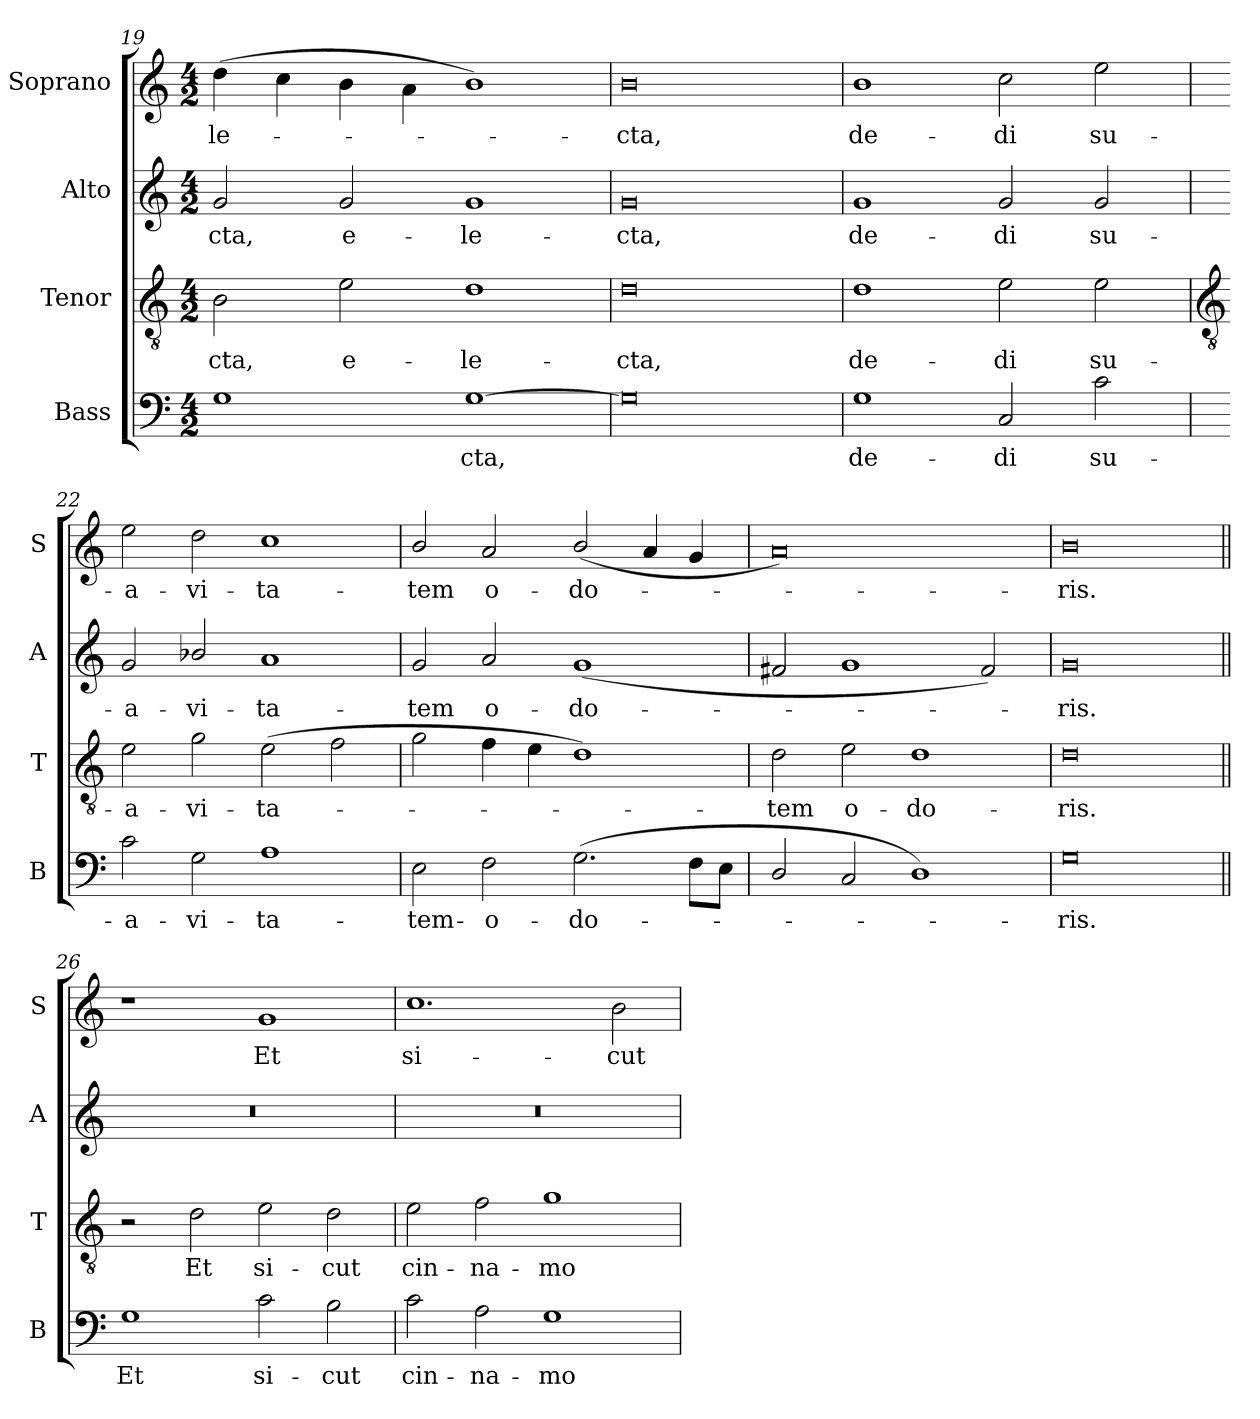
**kern	**text	**kern	**text	**kern	**text	**kern	**text
*part4	*part4	*part3	*part3	*part2	*part2	*part1	*part1
*staff4	*staff4	*staff3	*staff3	*staff2	*staff2	*staff1	*staff1
*I"Bass	*	*I"Tenor	*	*I"Alto	*	*I"Soprano	*
*I'B	*	*I'T	*	*I'A	*	*I'S	*
*clefF4	*	*clefGv2	*	*clefG2	*	*clefG2	*
*k[]	*	*k[]	*	*k[]	*	*k[]	*
*C:	*	*C:	*	*C:	*	*C:	*
*M4/2	*	*M4/2	*	*M4/2	*	*M4/2	*
=19	=19	=19	=19	=19	=19	=19	=19
!	!	!	!LO:LY:b	!	!LO:LY:b	!	!LO:LY:b
1G	.	2B	cta,	2g	cta,	(>4dd	-le-
.	.	.	.	.	.	4cc	.
!	!	!	!LO:LY:b	!	!LO:LY:b	!	!
.	.	2e	e-	2g	e-	4b\	.
.	.	.	.	.	.	4a\	.
!	!LO:LY:b	!	!LO:LY:b	!	!LO:LY:b	!	!
[1G	cta,	1d	-le-	1g	-le-	1b)	.
=20	=20	=20	=20	=20	=20	=20	=20
!	!	!	!LO:LY:b	!	!LO:LY:b	!	!LO:LY:b
0G]	.	0d	-cta,	0g	-cta,	0b	cta,
=21	=21	=21	=21	=21	=21	=21	=21
!	!LO:LY:b	!	!LO:LY:b	!	!LO:LY:b	!	!LO:LY:b
1G	de-	1d	de-	1g	de-	1b	de-
!	!LO:LY:b	!	!LO:LY:b	!	!LO:LY:b	!	!LO:LY:b
2C	-di	2e	-di	2g	-di	2cc	-di
!	!LO:LY:b	!	!LO:LY:b	!	!LO:LY:b	!	!LO:LY:b
2c	su-	2e	su-	2g	su-	2ee	su-
!!LO:LB:g=z
=22	=22	=22	=22	=22	=22	=22	=22
*	*	*clefGv2	*	*	*	*	*
!	!LO:LY:b	!	!LO:LY:b	!	!LO:LY:b	!	!LO:LY:b
2c	-a-	2e	-a-	2g	-a-	2ee	-a-
!	!LO:LY:b	!	!LO:LY:b	!	!LO:LY:b	!	!LO:LY:b
2G	-vi-	2g	-vi-	2b-X/	-vi-	2dd	-vi-
!	!LO:LY:b	!	!LO:LY:b	!	!LO:LY:b	!	!LO:LY:b
1A	-ta-	(>2e	-ta-	1a	-ta-	1cc	-ta-
.	.	2f	.	.	.	.	.
=23	=23	=23	=23	=23	=23	=23	=23
!	!LO:LY:b	!	!	!	!LO:LY:b	!	!LO:LY:b
2E	-tem-	2g	.	2g	-tem	2b/	-tem
!	!LO:LY:b	!	!	!	!LO:LY:b	!	!LO:LY:b
2F	-o-	4f	.	2a	o-	2a	o-
.	.	4e	.	.	.	.	.
!	!LO:LY:b	!	!	!	!LO:LY:b	!	!LO:LY:b
(>2.G	-do-	1d)	.	(<1g	-do-	(<2b/	-do-
.	.	.	.	.	.	4a	.
8FL	.	.	.	.	.	4g	.
8EJ	.	.	.	.	.	.	.
=24	=24	=24	=24	=24	=24	=24	=24
!	!	!	!LO:LY:b	!	!	!	!
2D/	.	2d	tem	2f#X	.	0a)	.
!	!	!	!LO:LY:b	!	!	!	!
2C	.	2e	o-	1g	.	.	.
!	!	!	!LO:LY:b	!	!	!	!
1D)	.	1d	-do-	.	.	.	.
.	.	.	.	2f#)	.	.	.
=25	=25	=25	=25	=25	=25	=25	=25
!	!LO:LY:b	!	!LO:LY:b	!	!LO:LY:b	!	!LO:LY:b
0G	ris.	0d	-ris.	0g	ris.	0b	ris.
=26||	=26||	=26||	=26||	=26||	=26||	=26||	=26||
!	!LO:LY:b	!	!	!	!	!	!
1G	Et	2r	.	0r	.	1r	.
!	!	!	!LO:LY:b	!	!	!	!
.	.	2d	Et	.	.	.	.
!	!LO:LY:b	!	!LO:LY:b	!	!	!	!LO:LY:b
2c	si-	2e	si-	.	.	1g	Et
!	!LO:LY:b	!	!LO:LY:b	!	!	!	!
2B	-cut	2d	-cut	.	.	.	.
=27	=27	=27	=27	=27	=27	=27	=27
!	!LO:LY:b	!	!LO:LY:b	!	!	!	!LO:LY:b
2c	cin-	2e	cin-	0r	.	1.cc	si-
!	!LO:LY:b	!	!LO:LY:b	!	!	!	!
2A	-na-	2f	-na-	.	.	.	.
!	!LO:LY:b	!	!LO:LY:b	!	!	!	!
1G	-mo-	1g	-mo-	.	.	.	.
!	!	!	!	!	!	!	!LO:LY:b
.	.	.	.	.	.	2b	-cut
=	=	=	=	=	=	=	=
*-	*-	*-	*-	*-	*-	*-	*-
